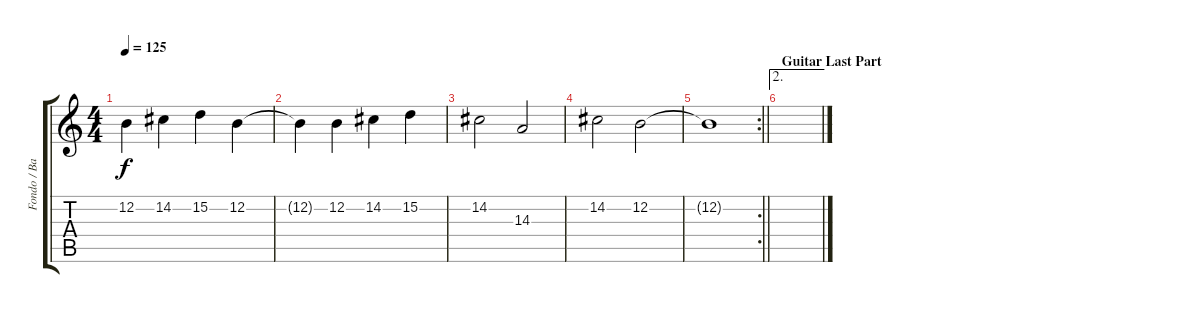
\track ("Fondo / Background" "Fondo / Ba") {instrument shakuhachi}
\staff {score tabs}
\tuning (E4 B3 G3 D3 A2 E2) {hide}
\ts (4 4)
\tempo 125
\clef g2
\ks c
12.2.4{dy f} 14.2.4 15.2.4 12.2.4 |
12.2{t}.4 12.2.4 14.2.4 15.2.4 |
14.2.2 14.3.2 |
14.2.2 12.2.2 |
\rc 2
\barLineRight lightlight
12.2{t}.1 |
\ae 2
\section ("" "Guitar Last Part")
